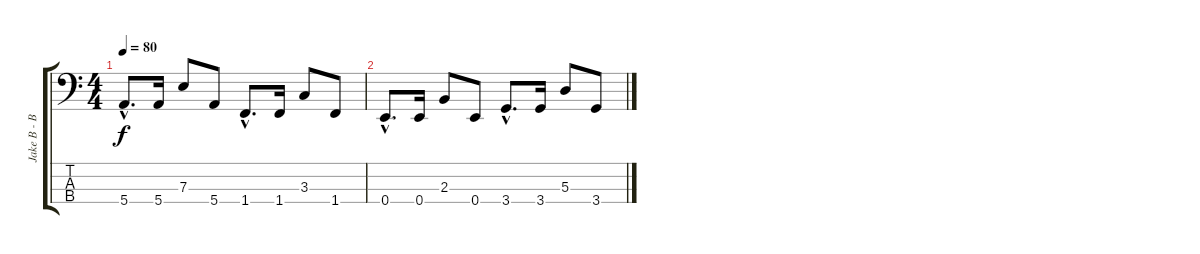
\track ("Jake B - Bass" "Jake B - B") {instrument electricbassfinger}
\staff {score tabs}
\tuning (G2 D2 A1 E1) {hide}
\ts (4 4)
\tempo 80
\clef f4
\ks c
5.4{hac}.8{d dy f} 5.4.16 7.3.8 5.4.8 1.4{hac}.8{d} 1.4.16 3.3.8 1.4.8 |
0.4{hac}.8{d} 0.4.16 2.3.8 0.4.8 3.4{hac}.8{d} 3.4.16 5.3.8 3.4.8
